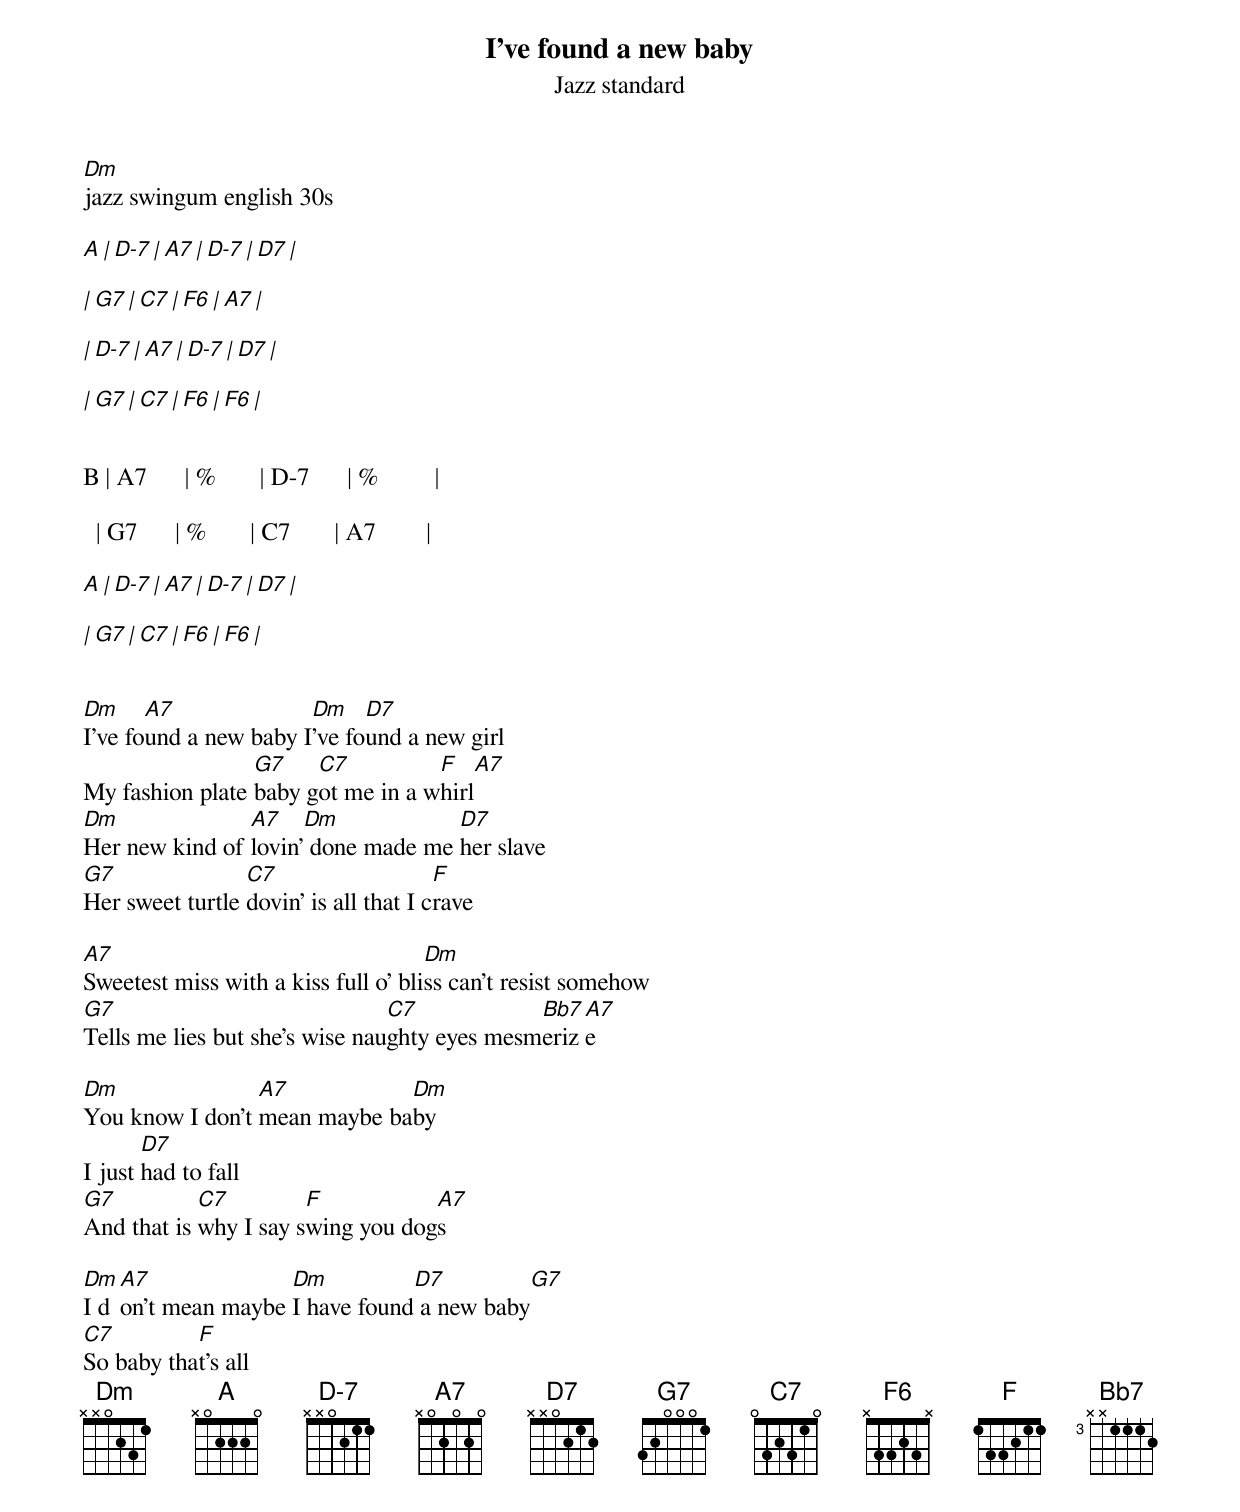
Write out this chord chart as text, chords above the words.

I've found a new baby
Jazz standard
Dm
jazz swingum english 30s

A | D-7     | A7      | D-7      | D7        |

  | G7      | C7      | F6       | A7        |

  | D-7     | A7      | D-7      | D7        |

  | G7      | C7      | F6       | F6        |


B | A7      | %       | D-7      | %         |

  | G7      | %       | C7       | A7        |

A | D-7     | A7      | D-7      | D7        |

  | G7      | C7      | F6       | F6        |


Dm     A7              Dm    D7
I've found a new baby I've found a new girl
                 G7    C7          F    A7
My fashion plate baby got me in a whirl
Dm              A7    Dm            D7
Her new kind of lovin' done made me her slave
G7               C7                    F
Her sweet turtle dovin' is all that I crave

A7                                   Dm
Sweetest miss with a kiss full o' bliss can't resist somehow
G7                              C7            Bb7 A7
Tells me lies but she's wise naughty eyes mesmerize

Dm               A7           Dm
You know I don't mean maybe baby
       D7
I just had to fall
G7          C7         F           A7
And that is why I say swing you dogs

Dm A7              Dm          D7         G7
I don't mean maybe I have found a new baby
C7         F
So baby that's all
